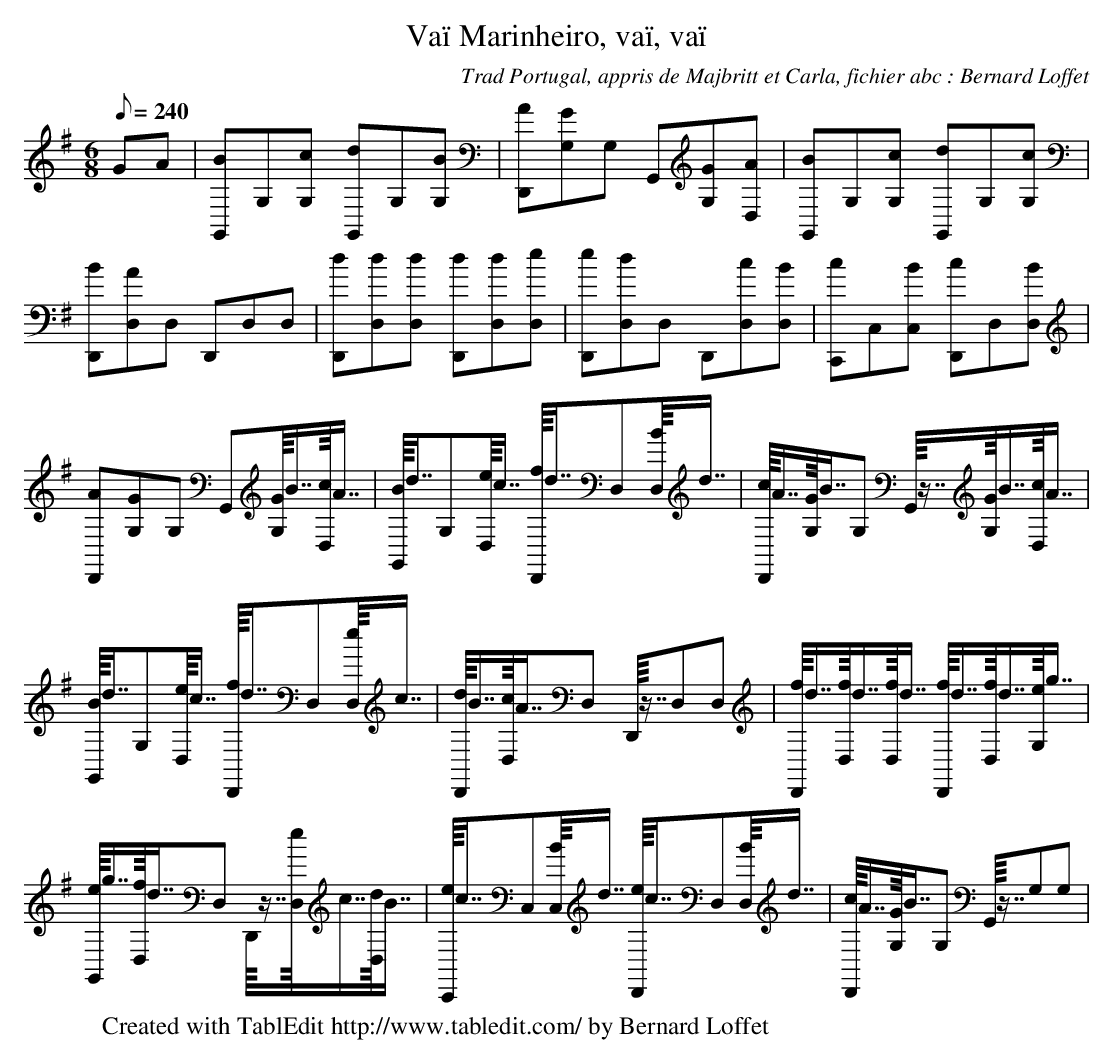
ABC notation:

X:1
T:Vaï Marinheiro, vaï, vaï
C:Trad Portugal, appris de Majbritt et Carla, fichier abc : Bernard Loffet
L:1/8
Q:240
M:6/8
K:G
GA | [BG,,]G,[cG,] [dG,,]G,[BG,] | [AD,,][GG,]G, G,,[GG,][AD,] | [BG,,]G,[cG,] [dG,,]G,[cG,] | \
 [BD,,][AD,]D, D,,D,D, | [dD,,][dD,][dD,] [dD,,][dD,][eD,] | [eD,,][dD,]D, D,,[cD,][BD,] | \
 [cC,,]C,[BC,] [cD,,]D,[BD,] | [AD,,][GG,]G, G,,[G/8G,/8]B7/8[c/8D,/8]A7/8 | [B/8G,,/8]d7/8G,[e/8D,/8]c7/8 [f/8D,,/8]d7/8D,[B/8D,/8]d7/8 | \
 [c/8D,,/8]A7/8[G/8G,/8]B7/8G, G,,/8z7/8[G/8G,/8]B7/8[c/8D,/8]A7/8 | [B/8G,,/8]d7/8G,[e/8D,/8]c7/8 [f/8D,,/8]d7/8D,[e/8D,/8]c7/8 | \
 [d/8D,,/8]B7/8[c/8D,/8]A7/8D, D,,/8z7/8D,D, | [f/8D,,/8]d7/8[f/8D,/8]d7/8[f/8D,/8]d7/8 [f/8D,,/8]d7/8[f/8D,/8]d7/8[e/8G,/8]g7/8 | \
 [e/8G,,/8]g7/8[f/8D,/8]d7/8D, D,,/8z7/8[e/8D,/8]c7/8[d/8D,/8]B7/8 | [e/8C,,/8]c7/8C,[B/8C,/8]d7/8 [e/8D,,/8]c7/8D,[B/8D,/8]d7/8 | \
 [c/8D,,/8]A7/8[G/8G,/8]B7/8G, G,,/8z7/8G,G, | \
W:Created with TablEdit http://www.tabledit.com/ by Bernard Loffet
